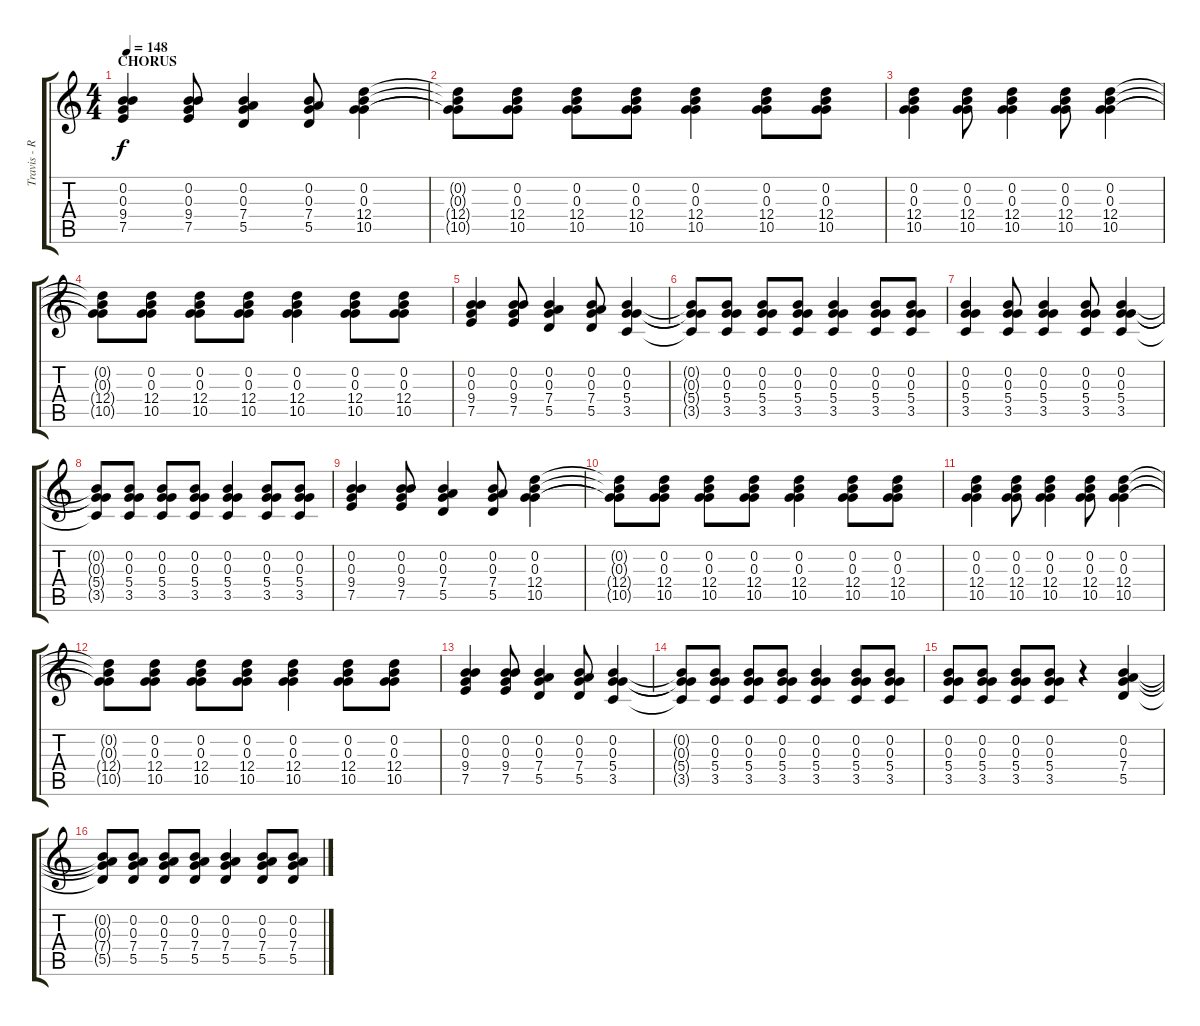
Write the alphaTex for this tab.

\track ("Travis - Rythym Guitar" "Travis - R") {instrument acousticguitarnylon}
\staff {score tabs}
\tuning (E4 B3 G3 D3 A2 E2) {hide}
\ts (4 4)
\section ("" "CHORUS")
\tempo 148
\clef g2
\ks c
(0.2 0.3 9.4 7.5).4{dy f} (0.2 0.3 9.4 7.5).8 (0.2 0.3 7.4 5.5).4 (0.2 0.3 7.4 5.5).8 (0.2 0.3 12.4 10.5).4 |
(0.2{t} 0.3{t} 12.4{t} 10.5{t}).8 (0.2 0.3 12.4 10.5).8 (0.2 0.3 12.4 10.5).8 (0.2 0.3 12.4 10.5).8 (0.2 0.3 12.4 10.5).4 (0.2 0.3 12.4 10.5).8 (0.2 0.3 12.4 10.5).8 |
(0.2 0.3 12.4 10.5).4 (0.2 0.3 12.4 10.5).8 (0.2 0.3 12.4 10.5).4 (0.2 0.3 12.4 10.5).8 (0.2 0.3 12.4 10.5).4 |
(0.2{t} 0.3{t} 12.4{t} 10.5{t}).8 (0.2 0.3 12.4 10.5).8 (0.2 0.3 12.4 10.5).8 (0.2 0.3 12.4 10.5).8 (0.2 0.3 12.4 10.5).4 (0.2 0.3 12.4 10.5).8 (0.2 0.3 12.4 10.5).8 |
(0.2 0.3 9.4 7.5).4 (0.2 0.3 9.4 7.5).8 (0.2 0.3 7.4 5.5).4 (0.2 0.3 7.4 5.5).8 (0.2 0.3 5.4 3.5).4 |
(0.2{t} 0.3{t} 5.4{t} 3.5{t}).8 (0.2 0.3 5.4 3.5).8 (0.2 0.3 5.4 3.5).8 (0.2 0.3 5.4 3.5).8 (0.2 0.3 5.4 3.5).4 (0.2 0.3 5.4 3.5).8 (0.2 0.3 5.4 3.5).8 |
(0.2 0.3 5.4 3.5).4 (0.2 0.3 5.4 3.5).8 (0.2 0.3 5.4 3.5).4 (0.2 0.3 5.4 3.5).8 (0.2 0.3 5.4 3.5).4 |
(0.2{t} 0.3{t} 5.4{t} 3.5{t}).8 (0.2 0.3 5.4 3.5).8 (0.2 0.3 5.4 3.5).8 (0.2 0.3 5.4 3.5).8 (0.2 0.3 5.4 3.5).4 (0.2 0.3 5.4 3.5).8 (0.2 0.3 5.4 3.5).8 |
(0.2 0.3 9.4 7.5).4 (0.2 0.3 9.4 7.5).8 (0.2 0.3 7.4 5.5).4 (0.2 0.3 7.4 5.5).8 (0.2 0.3 12.4 10.5).4 |
(0.2{t} 0.3{t} 12.4{t} 10.5{t}).8 (0.2 0.3 12.4 10.5).8 (0.2 0.3 12.4 10.5).8 (0.2 0.3 12.4 10.5).8 (0.2 0.3 12.4 10.5).4 (0.2 0.3 12.4 10.5).8 (0.2 0.3 12.4 10.5).8 |
(0.2 0.3 12.4 10.5).4 (0.2 0.3 12.4 10.5).8 (0.2 0.3 12.4 10.5).4 (0.2 0.3 12.4 10.5).8 (0.2 0.3 12.4 10.5).4 |
(0.2{t} 0.3{t} 12.4{t} 10.5{t}).8 (0.2 0.3 12.4 10.5).8 (0.2 0.3 12.4 10.5).8 (0.2 0.3 12.4 10.5).8 (0.2 0.3 12.4 10.5).4 (0.2 0.3 12.4 10.5).8 (0.2 0.3 12.4 10.5).8 |
(0.2 0.3 9.4 7.5).4 (0.2 0.3 9.4 7.5).8 (0.2 0.3 7.4 5.5).4 (0.2 0.3 7.4 5.5).8 (0.2 0.3 5.4 3.5).4 |
(0.2{t} 0.3{t} 5.4{t} 3.5{t}).8 (0.2 0.3 5.4 3.5).8 (0.2 0.3 5.4 3.5).8 (0.2 0.3 5.4 3.5).8 (0.2 0.3 5.4 3.5).4 (0.2 0.3 5.4 3.5).8 (0.2 0.3 5.4 3.5).8 |
(0.2 0.3 5.4 3.5).8 (0.2 0.3 5.4 3.5).8 (0.2 0.3 5.4 3.5).8 (0.2 0.3 5.4 3.5).8 r.4 (0.2 0.3 7.4 5.5).4 |
(0.2{t} 0.3{t} 7.4{t} 5.5{t}).8 (0.2 0.3 7.4 5.5).8 (0.2 0.3 7.4 5.5).8 (0.2 0.3 7.4 5.5).8 (0.2 0.3 7.4 5.5).4 (0.2 0.3 7.4 5.5).8 (0.2 0.3 7.4 5.5).8
